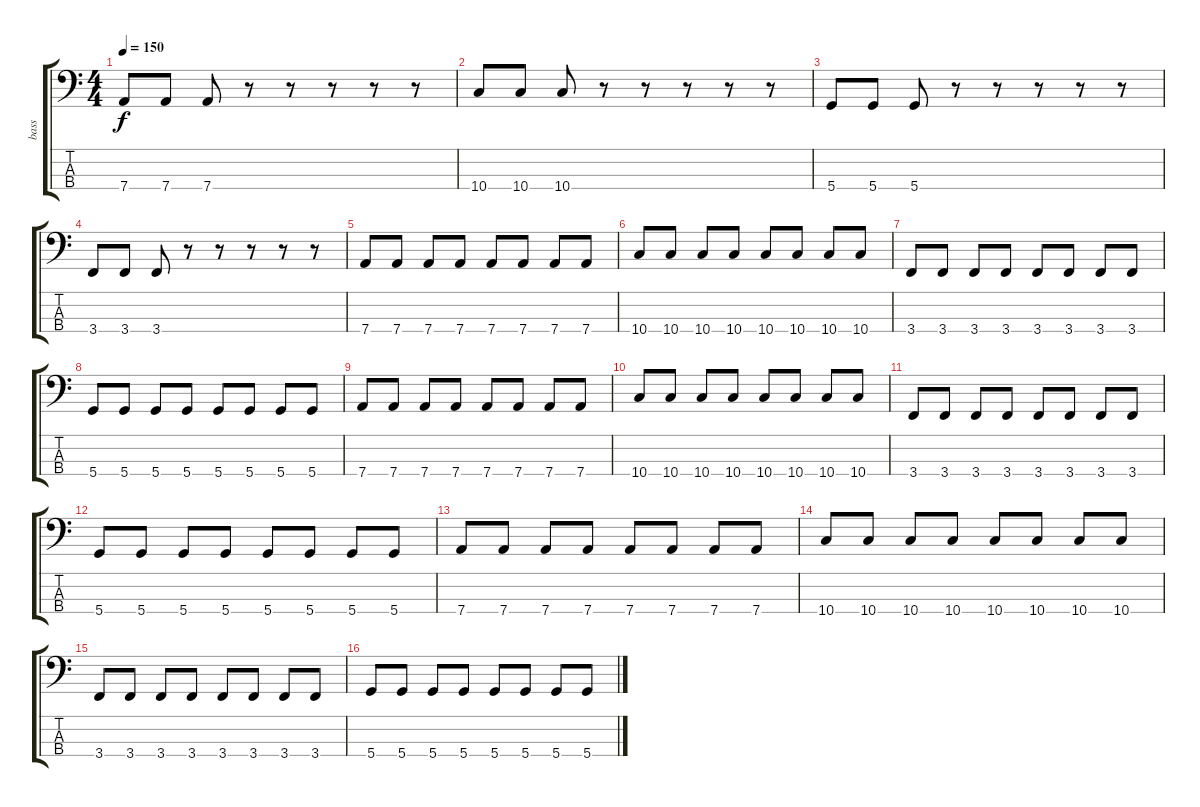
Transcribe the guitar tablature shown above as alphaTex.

\track ("bass" "bass") {instrument electricbasspick}
\staff {score tabs}
\tuning (G2 D2 A1 D1) {hide}
\ts (4 4)
\tempo 150
\clef f4
\ks c
7.4.8{dy f} 7.4.8 7.4.8 r.8 r.8 r.8 r.8 r.8 |
10.4.8 10.4.8 10.4.8 r.8 r.8 r.8 r.8 r.8 |
5.4.8 5.4.8 5.4.8 r.8 r.8 r.8 r.8 r.8 |
3.4.8 3.4.8 3.4.8 r.8 r.8 r.8 r.8 r.8 |
7.4.8 7.4.8 7.4.8 7.4.8 7.4.8 7.4.8 7.4.8 7.4.8 |
10.4.8 10.4.8 10.4.8 10.4.8 10.4.8 10.4.8 10.4.8 10.4.8 |
3.4.8 3.4.8 3.4.8 3.4.8 3.4.8 3.4.8 3.4.8 3.4.8 |
5.4.8 5.4.8 5.4.8 5.4.8 5.4.8 5.4.8 5.4.8 5.4.8 |
7.4.8 7.4.8 7.4.8 7.4.8 7.4.8 7.4.8 7.4.8 7.4.8 |
10.4.8 10.4.8 10.4.8 10.4.8 10.4.8 10.4.8 10.4.8 10.4.8 |
3.4.8 3.4.8 3.4.8 3.4.8 3.4.8 3.4.8 3.4.8 3.4.8 |
5.4.8 5.4.8 5.4.8 5.4.8 5.4.8 5.4.8 5.4.8 5.4.8 |
7.4.8 7.4.8 7.4.8 7.4.8 7.4.8 7.4.8 7.4.8 7.4.8 |
10.4.8 10.4.8 10.4.8 10.4.8 10.4.8 10.4.8 10.4.8 10.4.8 |
3.4.8 3.4.8 3.4.8 3.4.8 3.4.8 3.4.8 3.4.8 3.4.8 |
5.4.8 5.4.8 5.4.8 5.4.8 5.4.8 5.4.8 5.4.8 5.4.8
